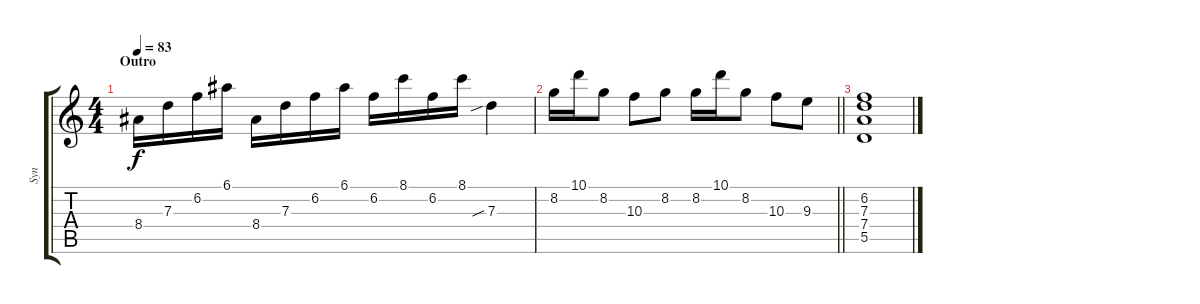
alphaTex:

\track ("Syn" "Syn") {instrument overdrivenguitar}
\staff {score tabs}
\tuning (E4 B3 G3 D3 A2 D2) {hide}
\ts (4 4)
\section ("" "Outro")
\tempo 83
\clef g2
\ks c
8.4.16{dy f} 7.3.16 6.2.16 6.1.16 8.4.16 7.3.16 6.2.16 6.1.16 6.2.16 8.1.16 6.2.16 8.1.16 7.3{sib}.4 |
\barLineRight lightlight
8.2.16 10.1.16 8.2.8 10.3.8 8.2.8 8.2.16 10.1.16 8.2.8 10.3.8 9.3.8 |
(6.2 7.3 7.4 5.5).1
